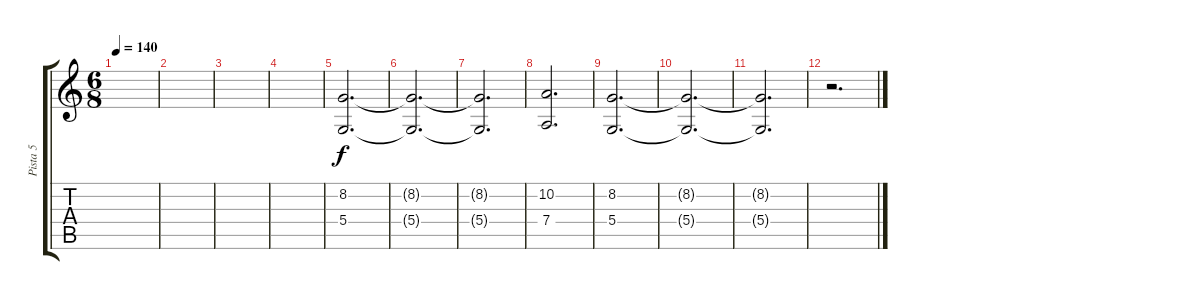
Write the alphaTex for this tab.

\track ("Pista 5" "Pista 5") {instrument choiraahs}
\staff {score tabs}
\tuning (E4 B3 G3 D3 A2 E2) {hide}
\ts (6 8)
\tempo 140
\clef g2
\ks c
|
|
|
|
(8.2 5.4).2{d} |
(8.2{t} 5.4{t}).2{d} |
(8.2{t} 5.4{t}).2{d} |
(10.2 7.4).2{d} |
(8.2 5.4).2{d} |
(8.2{t} 5.4{t}).2{d} |
(8.2{t} 5.4{t}).2{d} |
r.2{d}
